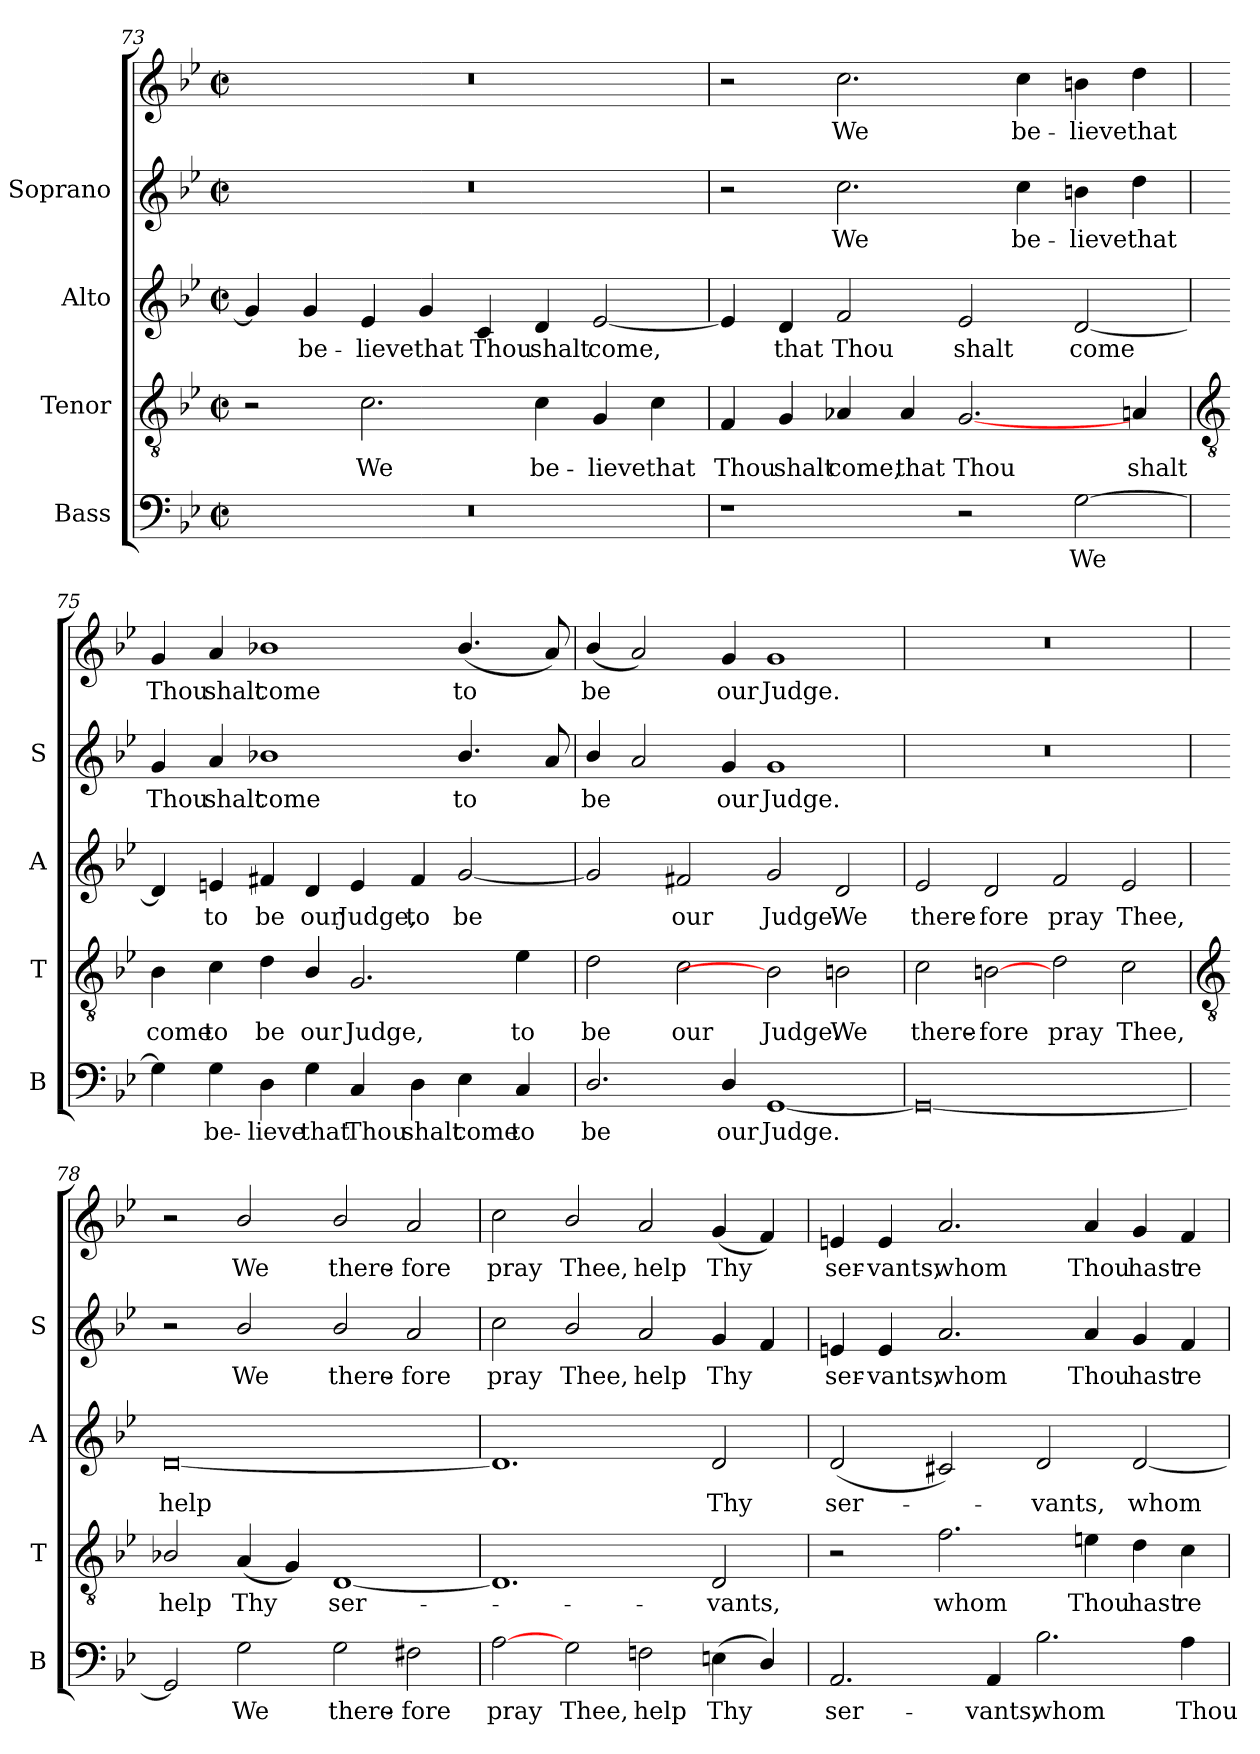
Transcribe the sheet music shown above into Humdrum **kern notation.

**kern	**text	**kern	**text	**kern	**text	**kern	**text	**kern	**text
*part4	*part4	*part3	*part3	*part2	*part2	*part1	*part1	*part1	*part1
*staff5	*staff5	*staff4	*staff4	*staff3	*staff3	*staff2	*staff2	*staff1	*staff1
*I"Bass	*	*I"Tenor	*	*I"Alto	*	*I"Soprano	*	*	*
*I'B	*	*I'T	*	*I'A	*	*I'S	*	*	*
!!LO:LB:g=z
*clefF4	*	*clefGv2	*	*clefG2	*	*clefG2	*	*clefG2	*
*k[b-e-]	*	*k[b-e-]	*	*k[b-e-]	*	*k[b-e-]	*	*k[b-e-]	*
*B-:	*	*B-:	*	*B-:	*	*B-:	*	*B-:	*
*M4/2	*	*M4/2	*	*M4/2	*	*M4/2	*	*M4/2	*
*met(c|)	*	*met(c|)	*	*met(c|)	*	*met(c|)	*	*met(c|)	*
=73	=73	=73	=73	=73	=73	=73	=73	=73	=73
0r	.	2r	.	4g]	.	0r	.	0r	.
!	!	!	!	!	!LO:LY:b	!	!	!	!
.	.	.	.	4g	be-	.	.	.	.
!	!	!	!LO:LY:b	!	!LO:LY:b	!	!	!	!
.	.	2.c	We	4e-	-lieve	.	.	.	.
!	!	!	!	!	!LO:LY:b	!	!	!	!
.	.	.	.	4g	that	.	.	.	.
!	!	!	!	!	!LO:LY:b	!	!	!	!
.	.	.	.	4c	Thou	.	.	.	.
!	!	!	!LO:LY:b	!	!LO:LY:b	!	!	!	!
.	.	4c	be-	4d	shalt	.	.	.	.
!	!	!	!LO:LY:b	!	!LO:LY:b	!	!	!	!
.	.	4G	-lieve	[2e-	come,	.	.	.	.
!	!	!	!LO:LY:b	!	!	!	!	!	!
.	.	4c	that	.	.	.	.	.	.
=74	=74	=74	=74	=74	=74	=74	=74	=74	=74
!	!	!	!LO:LY:b	!	!	!	!	!	!
1r	.	4F	Thou	4e-]	.	2r	.	2r	.
!	!	!	!LO:LY:b	!	!LO:LY:b	!	!	!	!
.	.	4G	shalt	4d	that	.	.	.	.
!	!	!	!LO:LY:b	!	!LO:LY:b	!	!LO:LY:b	!	!LO:LY:b
.	.	4A-X/	come,	2f	Thou	2.cc	We	2.cc	We
!	!	!	!LO:LY:b	!	!	!	!	!	!
.	.	4A-/	that	.	.	.	.	.	.
!	!	!	!LO:LY:b	!	!LO:LY:b	!	!	!	!
2r	.	[2.G	Thou	2e-	shalt	.	.	.	.
!	!	!	!	!	!	!	!LO:LY:b	!	!LO:LY:b
.	.	.	.	.	.	4cc	be-	4cc	be-
!	!LO:LY:b	!	!	!	!LO:LY:b	!	!LO:LY:b	!	!LO:LY:b
[2G	We	.	.	[2d	come	4bn	-lieve	4bn	-lieve
!	!	!	!LO:LY:b	!	!	!	!LO:LY:b	!	!LO:LY:b
.	.	4An	shalt	.	.	4dd	that	4dd	that
!!LO:LB:g=z
=75	=75	=75	=75	=75	=75	=75	=75	=75	=75
*	*	*clefGv2	*	*	*	*	*	*	*
!	!	!	!LO:LY:b	!	!	!	!LO:LY:b	!	!LO:LY:b
4G]	.	4B-	come	4d]	.	4g	Thou	4g	Thou
!	!LO:LY:b	!	!LO:LY:b	!	!LO:LY:b	!	!LO:LY:b	!	!LO:LY:b
4G	be-	4c	to	4en	to	4a	shalt	4a	shalt
!	!LO:LY:b	!	!LO:LY:b	!	!LO:LY:b	!	!LO:LY:b	!	!LO:LY:b
4D	-lieve	4d	be	4f#X	be	1b-X	come	1b-X	come
!	!LO:LY:b	!	!LO:LY:b	!	!LO:LY:b	!	!	!	!
4G	that	4B-/	our	4d	our	.	.	.	.
!	!LO:LY:b	!	!LO:LY:b	!	!LO:LY:b	!	!	!	!
4C	Thou	2.G	Judge,	4e	Judge,	.	.	.	.
!	!LO:LY:b	!	!	!	!LO:LY:b	!	!	!	!
4D	shalt	.	.	4f#	to	.	.	.	.
!	!LO:LY:b	!	!	!	!LO:LY:b	!	!LO:LY:b	!	!LO:LY:b
4E-	come	.	.	[2g	be	4.b-/	to	(<4.b-/	to
!	!LO:LY:b	!	!LO:LY:b	!	!	!	!	!	!
4C	to	4e-	to	.	.	.	.	.	.
.	.	.	.	.	.	8a	.	8a)	.
=76	=76	=76	=76	=76	=76	=76	=76	=76	=76
!	!LO:LY:b	!	!LO:LY:b	!	!	!	!LO:LY:b	!	!LO:LY:b
2.D/	be	2d	be	2g]	.	4b-/	be	(<4b-/	be
.	.	.	.	.	.	2a/	.	2a/)	.
!	!	!	!LO:LY:b	!	!LO:LY:b	!	!	!	!
.	.	2c	our	2f#X	our	.	.	.	.
!	!LO:LY:b	!	!	!	!	!	!LO:LY:b	!	!LO:LY:b
4D/	our	.	.	.	.	4g	our	4g	our
!	!LO:LY:b	!	!LO:LY:b	!	!LO:LY:b	!	!LO:LY:b	!	!LO:LY:b
[1GG	Judge.	2B]	Judge.	2g	Judge.	1g	Judge.	1g	Judge.
!	!	!	!LO:LY:b	!	!LO:LY:b	!	!	!	!
.	.	2B	We	2d	We	.	.	.	.
=77	=77	=77	=77	=77	=77	=77	=77	=77	=77
!	!	!	!LO:LY:b	!	!LO:LY:b	!	!	!	!
0GG_	.	2c	there-	2e-	there-	0r	.	0r	.
!	!	!	!LO:LY:b	!	!LO:LY:b	!	!	!	!
.	.	[2Bn	-fore	2d	-fore	.	.	.	.
!	!	!	!LO:LY:b	!	!LO:LY:b	!	!	!	!
.	.	2d	pray	2f	pray	.	.	.	.
!	!	!	!LO:LY:b	!	!LO:LY:b	!	!	!	!
.	.	2c	Thee,	2e-	Thee,	.	.	.	.
!!LO:LB:g=z
=78	=78	=78	=78	=78	=78	=78	=78	=78	=78
*	*	*clefGv2	*	*	*	*	*	*	*
!	!	!	!LO:LY:b	!	!LO:LY:b	!	!	!	!
2GG]	.	2B-X/	help	[0d	help	2r	.	2r	.
!	!LO:LY:b	!	!LO:LY:b	!	!	!	!LO:LY:b	!	!LO:LY:b
2G	We	(<4A/	Thy	.	.	2b-/	We	2b-/	We
.	.	4G)	.	.	.	.	.	.	.
!	!LO:LY:b	!	!LO:LY:b	!	!	!	!LO:LY:b	!	!LO:LY:b
2G	there-	[1D	ser-	.	.	2b-/	there-	2b-/	there-
!	!LO:LY:b	!	!	!	!	!	!LO:LY:b	!	!LO:LY:b
2F#X	-fore	.	.	.	.	2a	-fore	2a	-fore
=79	=79	=79	=79	=79	=79	=79	=79	=79	=79
!	!LO:LY:b	!	!	!	!	!	!LO:LY:b	!	!LO:LY:b
[2A	pray	1.D]	.	1.d]	.	2cc	pray	2cc	pray
!	!LO:LY:b	!	!	!	!	!	!LO:LY:b	!	!LO:LY:b
2G	Thee,	.	.	.	.	2b-/	Thee,	2b-/	Thee,
!	!LO:LY:b	!	!	!	!	!	!LO:LY:b	!	!LO:LY:b
2Fn	help	.	.	.	.	2a/	help	2a/	help
!	!LO:LY:b	!	!LO:LY:b	!	!LO:LY:b	!	!LO:LY:b	!	!LO:LY:b
(<4En	Thy	2D	vants,	2d	Thy	4g	Thy	(<4g	Thy
4D/)	.	.	.	.	.	4f	.	4f)	.
=80	=80	=80	=80	=80	=80	=80	=80	=80	=80
!	!LO:LY:b	!	!	!	!LO:LY:b	!	!LO:LY:b	!	!LO:LY:b
2.AA	ser-	2r	.	(<2d	ser-	4en	ser-	4en	ser-
!	!	!	!	!	!	!	!LO:LY:b	!	!LO:LY:b
.	.	.	.	.	.	4e	-vants,	4e	-vants,
!	!	!	!LO:LY:b	!	!	!	!LO:LY:b	!	!LO:LY:b
.	.	2.f	whom	2c#X)	.	2.a/	whom	2.a/	whom
!	!LO:LY:b	!	!	!	!	!	!	!	!
4AA	-vants,	.	.	.	.	.	.	.	.
!	!LO:LY:b	!	!	!	!LO:LY:b	!	!	!	!
2.B-	whom	.	.	2d	vants,	.	.	.	.
!	!	!	!LO:LY:b	!	!	!	!LO:LY:b	!	!LO:LY:b
.	.	4en	Thou	.	.	4a/	Thou	4a/	Thou
!	!	!	!LO:LY:b	!	!LO:LY:b	!	!LO:LY:b	!	!LO:LY:b
.	.	4d	hast	[2d	whom	4g	hast	4g	hast
!	!LO:LY:b	!	!LO:LY:b	!	!	!	!LO:LY:b	!	!LO:LY:b
4A	Thou	4c	re-	.	.	4f	re-	4f	re-
=	=	=	=	=	=	=	=	=	=
*-	*-	*-	*-	*-	*-	*-	*-	*-	*-
